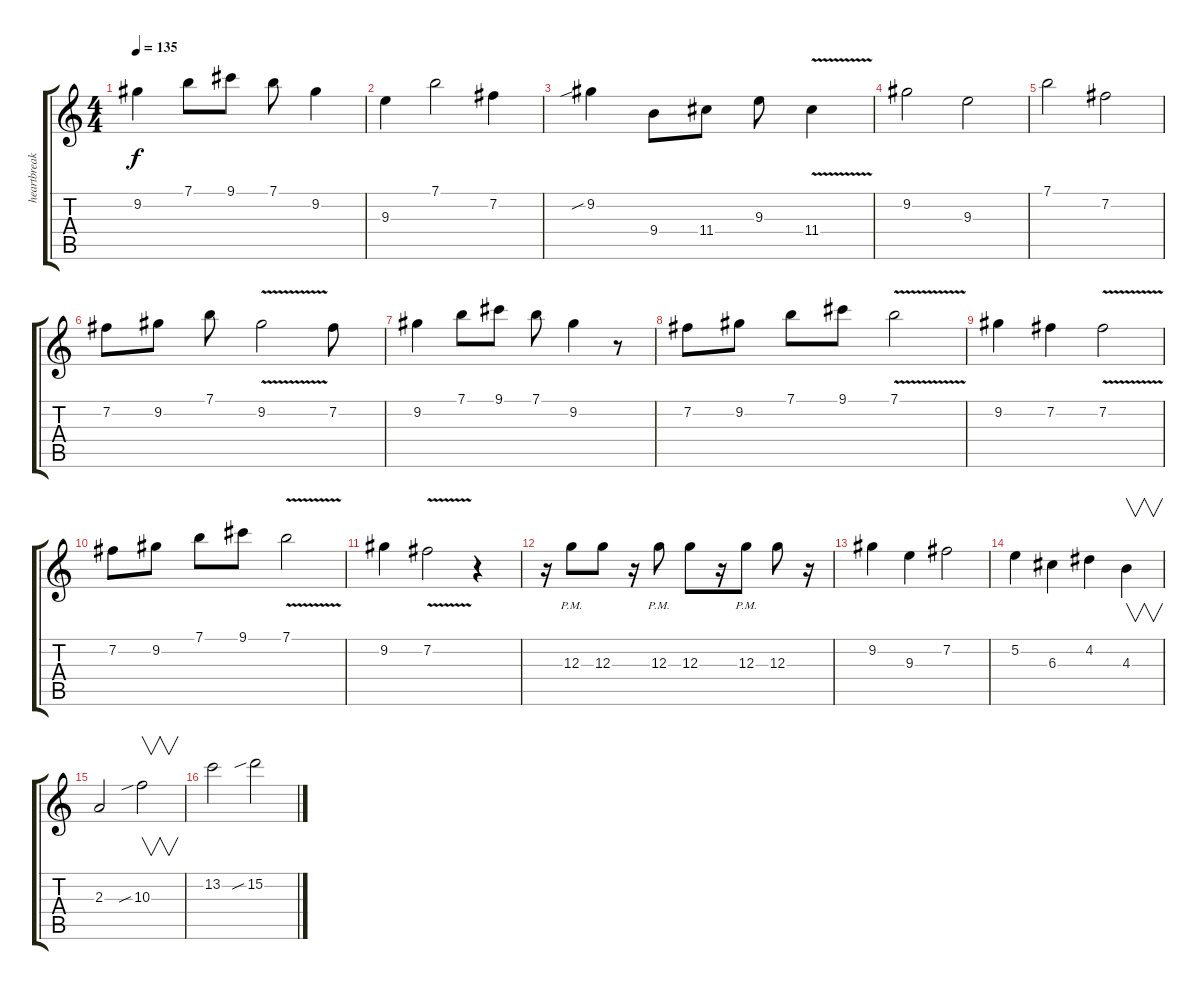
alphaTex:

\track ("heartbreak beat" "heartbreak") {instrument distortionguitar}
\staff {score tabs}
\tuning (E4 B3 G3 D3 A2 E2) {hide}
\ts (4 4)
\tempo 135
\clef g2
\ks c
9.2.4{dy f} 7.1.8 9.1.8 7.1.8 9.2.4 |
9.3.4 7.1.2 7.2.4 |
9.2{sib}.4 9.4.8 11.4.8 9.3.8 11.4{v}.4 |
9.2.2 9.3.2 |
7.1.2 7.2.2 |
7.2.8 9.2.8 7.1.8 9.2{v}.2 7.2.8 |
9.2.4 7.1.8 9.1.8 7.1.8 9.2.4 r.8 |
7.2.8 9.2.8 7.1.8 9.1.8 7.1{v}.2 |
9.2.4 7.2.4 7.2{v}.2 |
7.2.8 9.2.8 7.1.8 9.1.8 7.1{v}.2 |
9.2.4 7.2{v}.2 r.4 |
r.16 12.3{pm}.8 12.3.8 r.16 12.3{pm}.8 12.3.8 r.16 12.3{pm}.8 12.3.8 r.16 |
9.2.4 9.3.4 7.2.2 |
5.2.4 6.3.4 4.2.4 4.3.4{v} |
2.3.2 10.3{sib}.2{v} |
13.2.2 15.2{sib}.2
